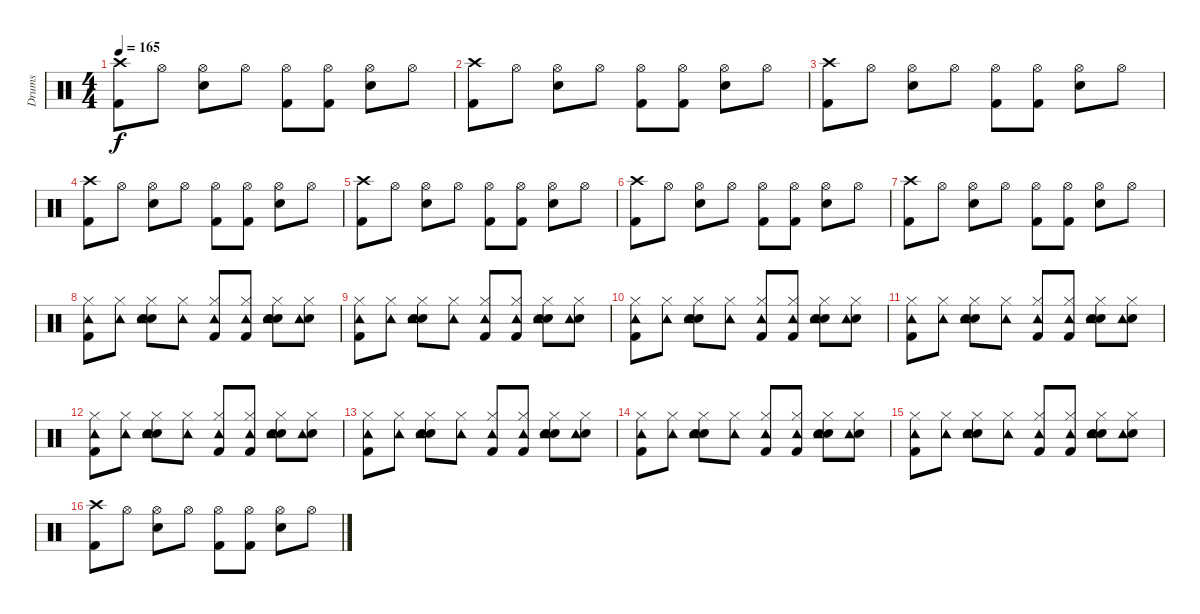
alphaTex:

\track ("Drums" "Drums") {instrument percussion}
\staff {score}
\articulation defaults
\ts (4 4)
\tempo 165
\clef neutral
\ks c
("Crash high (hit)" "Kick (hit) 2").8{dy f} "Hi-Hat (open)".8 ("Hi-Hat (open)" "Snare (hit) 2").8 "Hi-Hat (open)".8 ("Hi-Hat (open)" "Kick (hit) 2").8 ("Hi-Hat (open)" "Kick (hit) 2").8 ("Hi-Hat (open)" "Snare (hit) 2").8 "Hi-Hat (open)".8 |
("Crash high (hit)" "Kick (hit) 2").8 "Hi-Hat (open)".8 ("Hi-Hat (open)" "Snare (hit) 2").8 "Hi-Hat (open)".8 ("Hi-Hat (open)" "Kick (hit) 2").8 ("Hi-Hat (open)" "Kick (hit) 2").8 ("Hi-Hat (open)" "Snare (hit) 2").8 "Hi-Hat (open)".8 |
("Crash high (hit)" "Kick (hit) 2").8 "Hi-Hat (open)".8 ("Hi-Hat (open)" "Snare (hit) 2").8 "Hi-Hat (open)".8 ("Hi-Hat (open)" "Kick (hit) 2").8 ("Hi-Hat (open)" "Kick (hit) 2").8 ("Hi-Hat (open)" "Snare (hit) 2").8 "Hi-Hat (open)".8 |
("Crash high (hit)" "Kick (hit) 2").8 "Hi-Hat (open)".8 ("Hi-Hat (open)" "Snare (hit) 2").8 "Hi-Hat (open)".8 ("Hi-Hat (open)" "Kick (hit) 2").8 ("Hi-Hat (open)" "Kick (hit) 2").8 ("Hi-Hat (open)" "Snare (hit) 2").8 "Hi-Hat (open)".8 |
("Crash high (hit)" "Kick (hit) 2").8 "Hi-Hat (open)".8 ("Hi-Hat (open)" "Snare (hit) 2").8 "Hi-Hat (open)".8 ("Hi-Hat (open)" "Kick (hit) 2").8 ("Hi-Hat (open)" "Kick (hit) 2").8 ("Hi-Hat (open)" "Snare (hit) 2").8 "Hi-Hat (open)".8 |
("Crash high (hit)" "Kick (hit) 2").8 "Hi-Hat (open)".8 ("Hi-Hat (open)" "Snare (hit) 2").8 "Hi-Hat (open)".8 ("Hi-Hat (open)" "Kick (hit) 2").8 ("Hi-Hat (open)" "Kick (hit) 2").8 ("Hi-Hat (open)" "Snare (hit) 2").8 "Hi-Hat (open)".8 |
("Crash high (hit)" "Kick (hit) 2").8 "Hi-Hat (open)".8 ("Hi-Hat (open)" "Snare (hit) 2").8 "Hi-Hat (open)".8 ("Hi-Hat (open)" "Kick (hit) 2").8 ("Hi-Hat (open)" "Kick (hit) 2").8 ("Hi-Hat (open)" "Snare (hit) 2").8 "Hi-Hat (open)".8 |
("Hi-Hat (closed)" "Tambourine (hit)" "Kick (hit) 2").8 ("Hi-Hat (closed)" "Tambourine (hit)").8 ("Hi-Hat (closed)" "Hand Clap (hit)" "Tambourine (hit)" "Snare (hit) 2").8 ("Hi-Hat (closed)" "Tambourine (hit)").8 ("Hi-Hat (closed)" "Tambourine (hit)" "Kick (hit) 2").8 ("Hi-Hat (closed)" "Tambourine (hit)" "Kick (hit) 2").8 ("Hi-Hat (closed)" "Hand Clap (hit)" "Tambourine (hit)" "Snare (hit) 2").8 ("Hi-Hat (closed)" "Hand Clap (hit)" "Tambourine (hit)").8 |
("Hi-Hat (closed)" "Tambourine (hit)" "Kick (hit) 2").8 ("Hi-Hat (closed)" "Tambourine (hit)").8 ("Hi-Hat (closed)" "Hand Clap (hit)" "Tambourine (hit)" "Snare (hit) 2").8 ("Hi-Hat (closed)" "Tambourine (hit)").8 ("Hi-Hat (closed)" "Tambourine (hit)" "Kick (hit) 2").8 ("Hi-Hat (closed)" "Tambourine (hit)" "Kick (hit) 2").8 ("Hi-Hat (closed)" "Hand Clap (hit)" "Tambourine (hit)" "Snare (hit) 2").8 ("Hi-Hat (closed)" "Hand Clap (hit)" "Tambourine (hit)").8 |
("Hi-Hat (closed)" "Tambourine (hit)" "Kick (hit) 2").8 ("Hi-Hat (closed)" "Tambourine (hit)").8 ("Hi-Hat (closed)" "Hand Clap (hit)" "Tambourine (hit)" "Snare (hit) 2").8 ("Hi-Hat (closed)" "Tambourine (hit)").8 ("Hi-Hat (closed)" "Tambourine (hit)" "Kick (hit) 2").8 ("Hi-Hat (closed)" "Tambourine (hit)" "Kick (hit) 2").8 ("Hi-Hat (closed)" "Hand Clap (hit)" "Tambourine (hit)" "Snare (hit) 2").8 ("Hi-Hat (closed)" "Hand Clap (hit)" "Tambourine (hit)").8 |
("Hi-Hat (closed)" "Tambourine (hit)" "Kick (hit) 2").8 ("Hi-Hat (closed)" "Tambourine (hit)").8 ("Hi-Hat (closed)" "Hand Clap (hit)" "Tambourine (hit)" "Snare (hit) 2").8 ("Hi-Hat (closed)" "Tambourine (hit)").8 ("Hi-Hat (closed)" "Tambourine (hit)" "Kick (hit) 2").8 ("Hi-Hat (closed)" "Tambourine (hit)" "Kick (hit) 2").8 ("Hi-Hat (closed)" "Hand Clap (hit)" "Tambourine (hit)" "Snare (hit) 2").8 ("Hi-Hat (closed)" "Hand Clap (hit)" "Tambourine (hit)").8 |
("Hi-Hat (closed)" "Tambourine (hit)" "Kick (hit) 2").8 ("Hi-Hat (closed)" "Tambourine (hit)").8 ("Hi-Hat (closed)" "Hand Clap (hit)" "Tambourine (hit)" "Snare (hit) 2").8 ("Hi-Hat (closed)" "Tambourine (hit)").8 ("Hi-Hat (closed)" "Tambourine (hit)" "Kick (hit) 2").8 ("Hi-Hat (closed)" "Tambourine (hit)" "Kick (hit) 2").8 ("Hi-Hat (closed)" "Hand Clap (hit)" "Tambourine (hit)" "Snare (hit) 2").8 ("Hi-Hat (closed)" "Hand Clap (hit)" "Tambourine (hit)").8 |
("Hi-Hat (closed)" "Tambourine (hit)" "Kick (hit) 2").8 ("Hi-Hat (closed)" "Tambourine (hit)").8 ("Hi-Hat (closed)" "Hand Clap (hit)" "Tambourine (hit)" "Snare (hit) 2").8 ("Hi-Hat (closed)" "Tambourine (hit)").8 ("Hi-Hat (closed)" "Tambourine (hit)" "Kick (hit) 2").8 ("Hi-Hat (closed)" "Tambourine (hit)" "Kick (hit) 2").8 ("Hi-Hat (closed)" "Hand Clap (hit)" "Tambourine (hit)" "Snare (hit) 2").8 ("Hi-Hat (closed)" "Hand Clap (hit)" "Tambourine (hit)").8 |
("Hi-Hat (closed)" "Tambourine (hit)" "Kick (hit) 2").8 ("Hi-Hat (closed)" "Tambourine (hit)").8 ("Hi-Hat (closed)" "Hand Clap (hit)" "Tambourine (hit)" "Snare (hit) 2").8 ("Hi-Hat (closed)" "Tambourine (hit)").8 ("Hi-Hat (closed)" "Tambourine (hit)" "Kick (hit) 2").8 ("Hi-Hat (closed)" "Tambourine (hit)" "Kick (hit) 2").8 ("Hi-Hat (closed)" "Hand Clap (hit)" "Tambourine (hit)" "Snare (hit) 2").8 ("Hi-Hat (closed)" "Hand Clap (hit)" "Tambourine (hit)").8 |
("Hi-Hat (closed)" "Tambourine (hit)" "Kick (hit) 2").8 ("Hi-Hat (closed)" "Tambourine (hit)").8 ("Hi-Hat (closed)" "Hand Clap (hit)" "Tambourine (hit)" "Snare (hit) 2").8 ("Hi-Hat (closed)" "Tambourine (hit)").8 ("Hi-Hat (closed)" "Tambourine (hit)" "Kick (hit) 2").8 ("Hi-Hat (closed)" "Tambourine (hit)" "Kick (hit) 2").8 ("Hi-Hat (closed)" "Hand Clap (hit)" "Tambourine (hit)" "Snare (hit) 2").8 ("Hi-Hat (closed)" "Hand Clap (hit)" "Tambourine (hit)").8 |
("Crash high (hit)" "Kick (hit) 2").8 "Hi-Hat (open)".8 ("Hi-Hat (open)" "Snare (hit) 2").8 "Hi-Hat (open)".8 ("Hi-Hat (open)" "Kick (hit) 2").8 ("Hi-Hat (open)" "Kick (hit) 2").8 ("Hi-Hat (open)" "Snare (hit) 2").8 "Hi-Hat (open)".8
